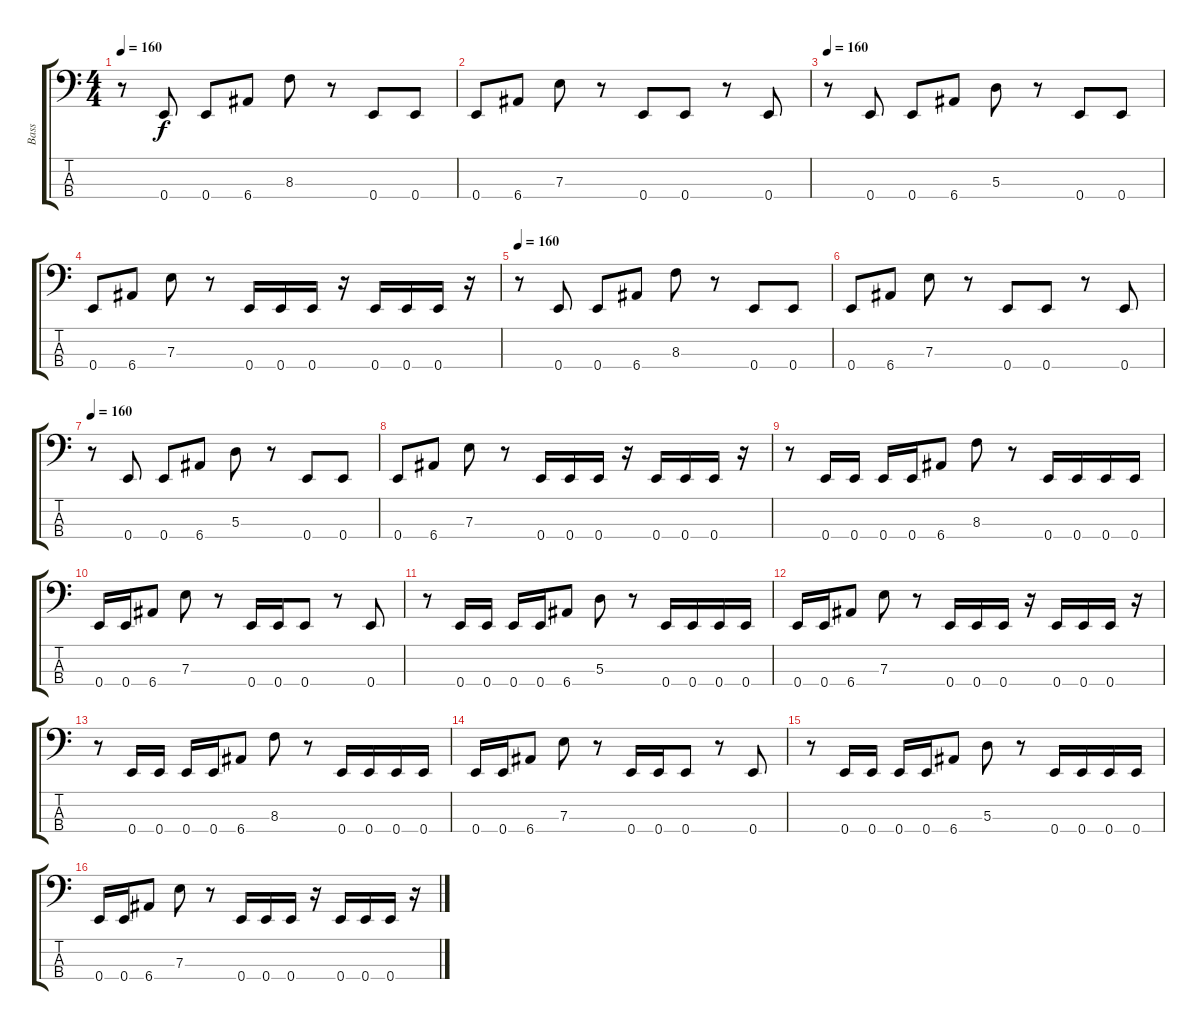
\track ("Bass" "Bass") {instrument electricbasspick}
\staff {score tabs}
\tuning (G2 D2 A1 E1) {hide}
\ts (4 4)
\tempo 160
\clef f4
\ks c
r.8{dy f instrument electricbasspick} 0.4.8 0.4.8 6.4.8 8.3.8 r.8 0.4.8 0.4.8 |
0.4.8 6.4.8 7.3.8 r.8 0.4.8 0.4.8 r.8 0.4.8 |
\tempo 160
r.8 0.4.8 0.4.8 6.4.8 5.3.8 r.8 0.4.8 0.4.8 |
0.4.8 6.4.8 7.3.8 r.8 0.4.16 0.4.16 0.4.16 r.16 0.4.16 0.4.16 0.4.16 r.16 |
\tempo 160
r.8 0.4.8 0.4.8 6.4.8 8.3.8 r.8 0.4.8 0.4.8 |
0.4.8 6.4.8 7.3.8 r.8 0.4.8 0.4.8 r.8 0.4.8 |
\tempo 160
r.8 0.4.8 0.4.8 6.4.8 5.3.8 r.8 0.4.8 0.4.8 |
0.4.8 6.4.8 7.3.8 r.8 0.4.16 0.4.16 0.4.16 r.16 0.4.16 0.4.16 0.4.16 r.16 |
r.8 0.4.16 0.4.16 0.4.16 0.4.16 6.4.8 8.3.8 r.8 0.4.16 0.4.16 0.4.16 0.4.16 |
0.4.16 0.4.16 6.4.8 7.3.8 r.8 0.4.16 0.4.16 0.4.8 r.8 0.4.8 |
r.8 0.4.16 0.4.16 0.4.16 0.4.16 6.4.8 5.3.8 r.8 0.4.16 0.4.16 0.4.16 0.4.16 |
0.4.16 0.4.16 6.4.8 7.3.8 r.8 0.4.16 0.4.16 0.4.16 r.16 0.4.16 0.4.16 0.4.16 r.16 |
r.8 0.4.16 0.4.16 0.4.16 0.4.16 6.4.8 8.3.8 r.8 0.4.16 0.4.16 0.4.16 0.4.16 |
0.4.16 0.4.16 6.4.8 7.3.8 r.8 0.4.16 0.4.16 0.4.8 r.8 0.4.8 |
r.8 0.4.16 0.4.16 0.4.16 0.4.16 6.4.8 5.3.8 r.8 0.4.16 0.4.16 0.4.16 0.4.16 |
0.4.16 0.4.16 6.4.8 7.3.8 r.8 0.4.16 0.4.16 0.4.16 r.16 0.4.16 0.4.16 0.4.16 r.16
